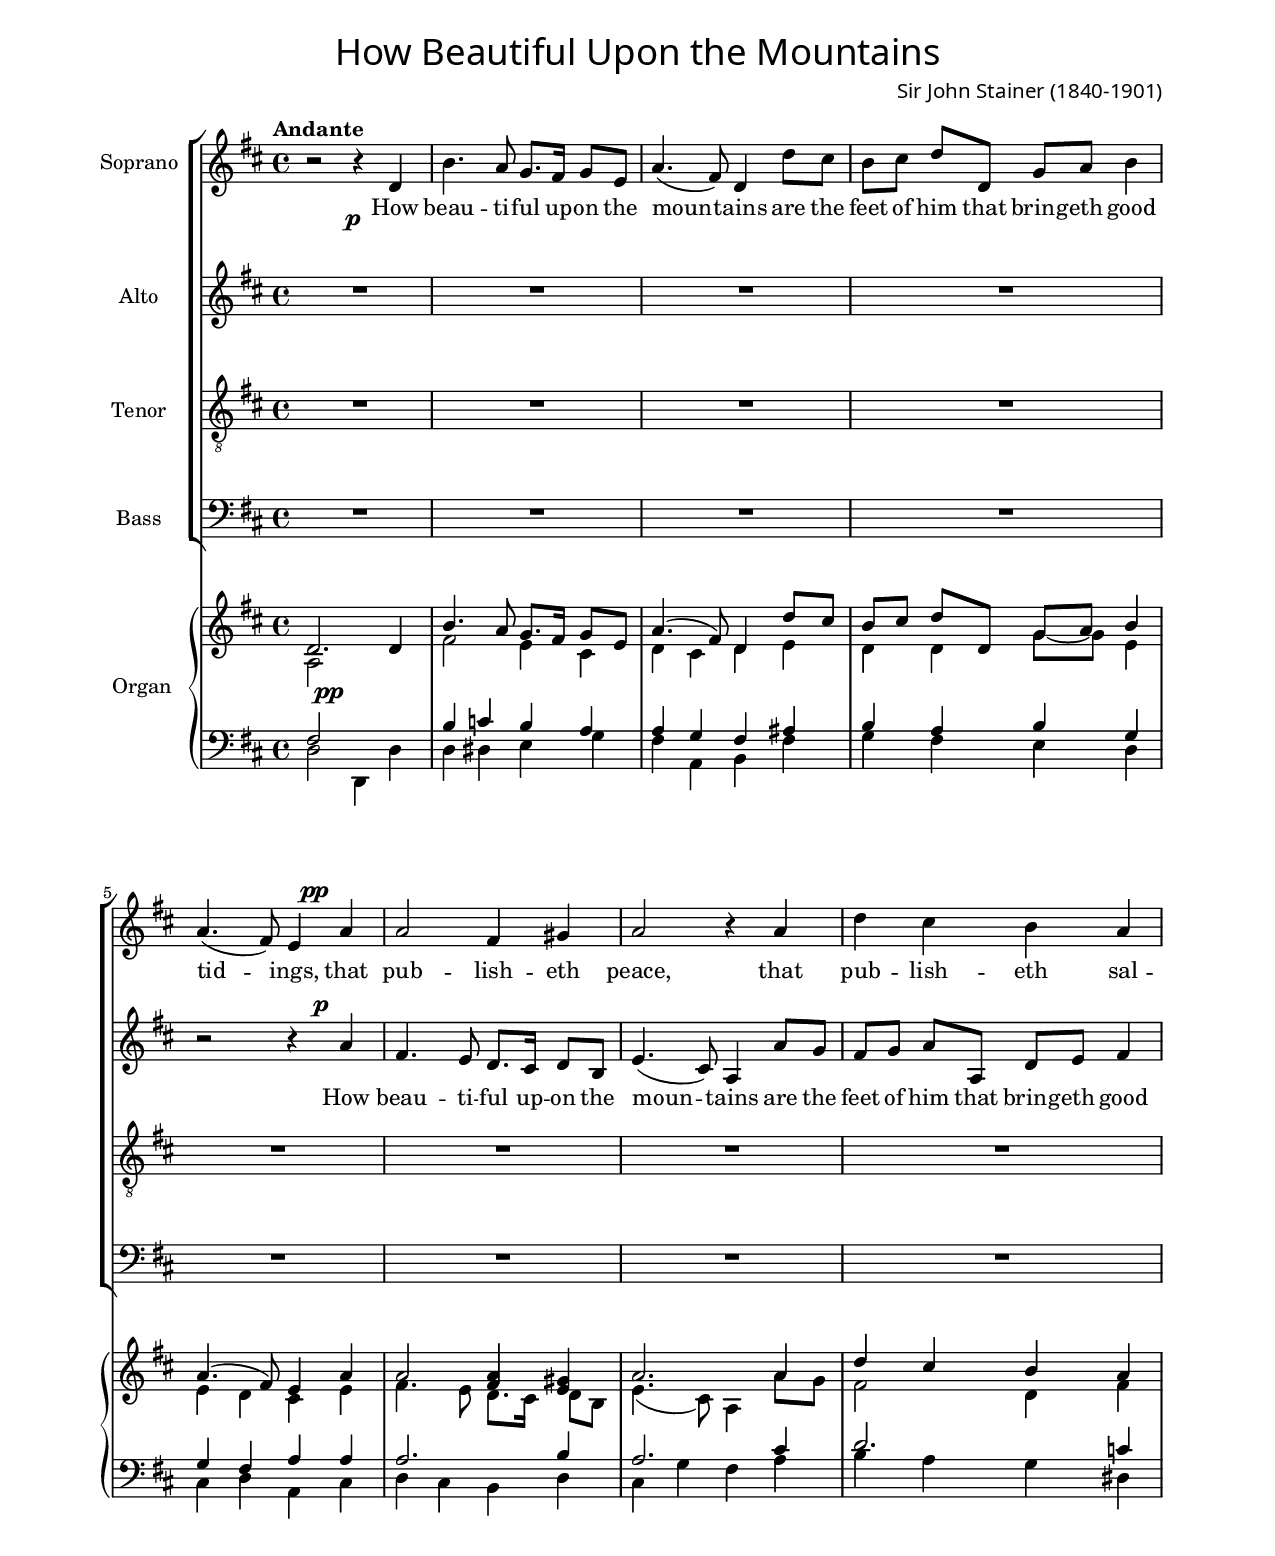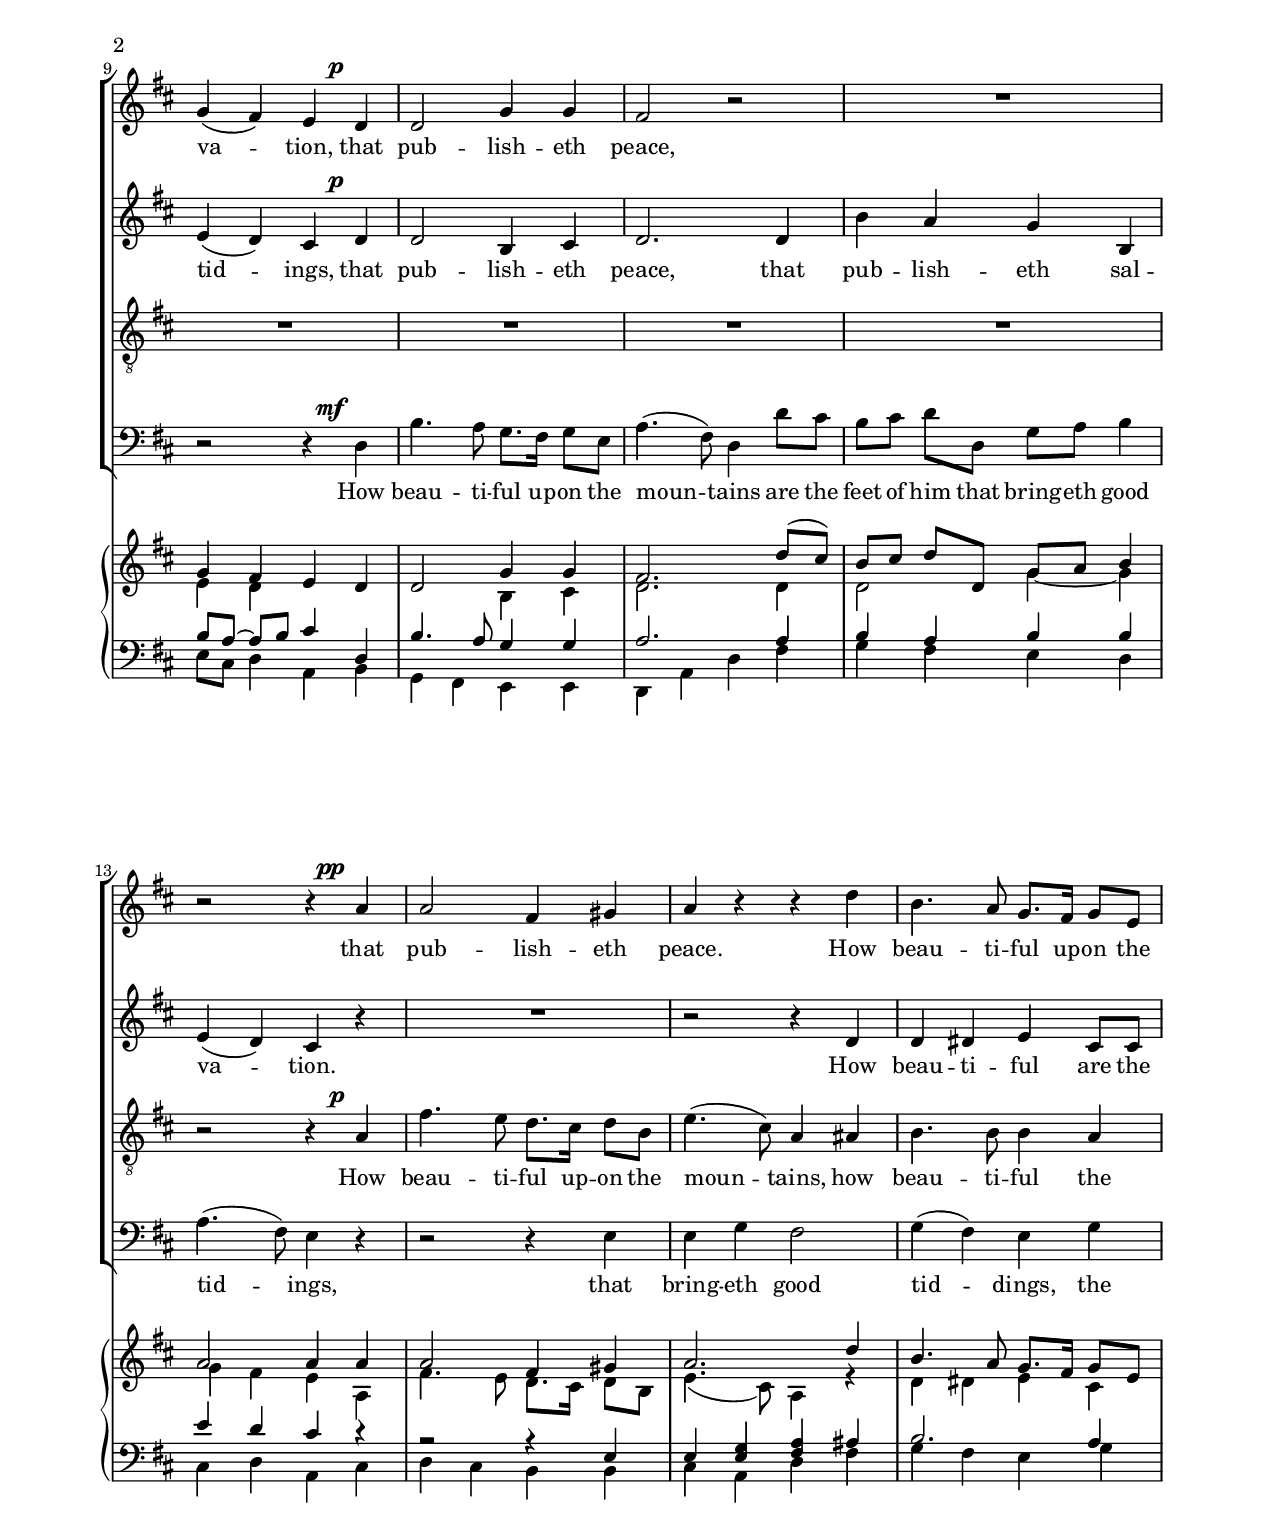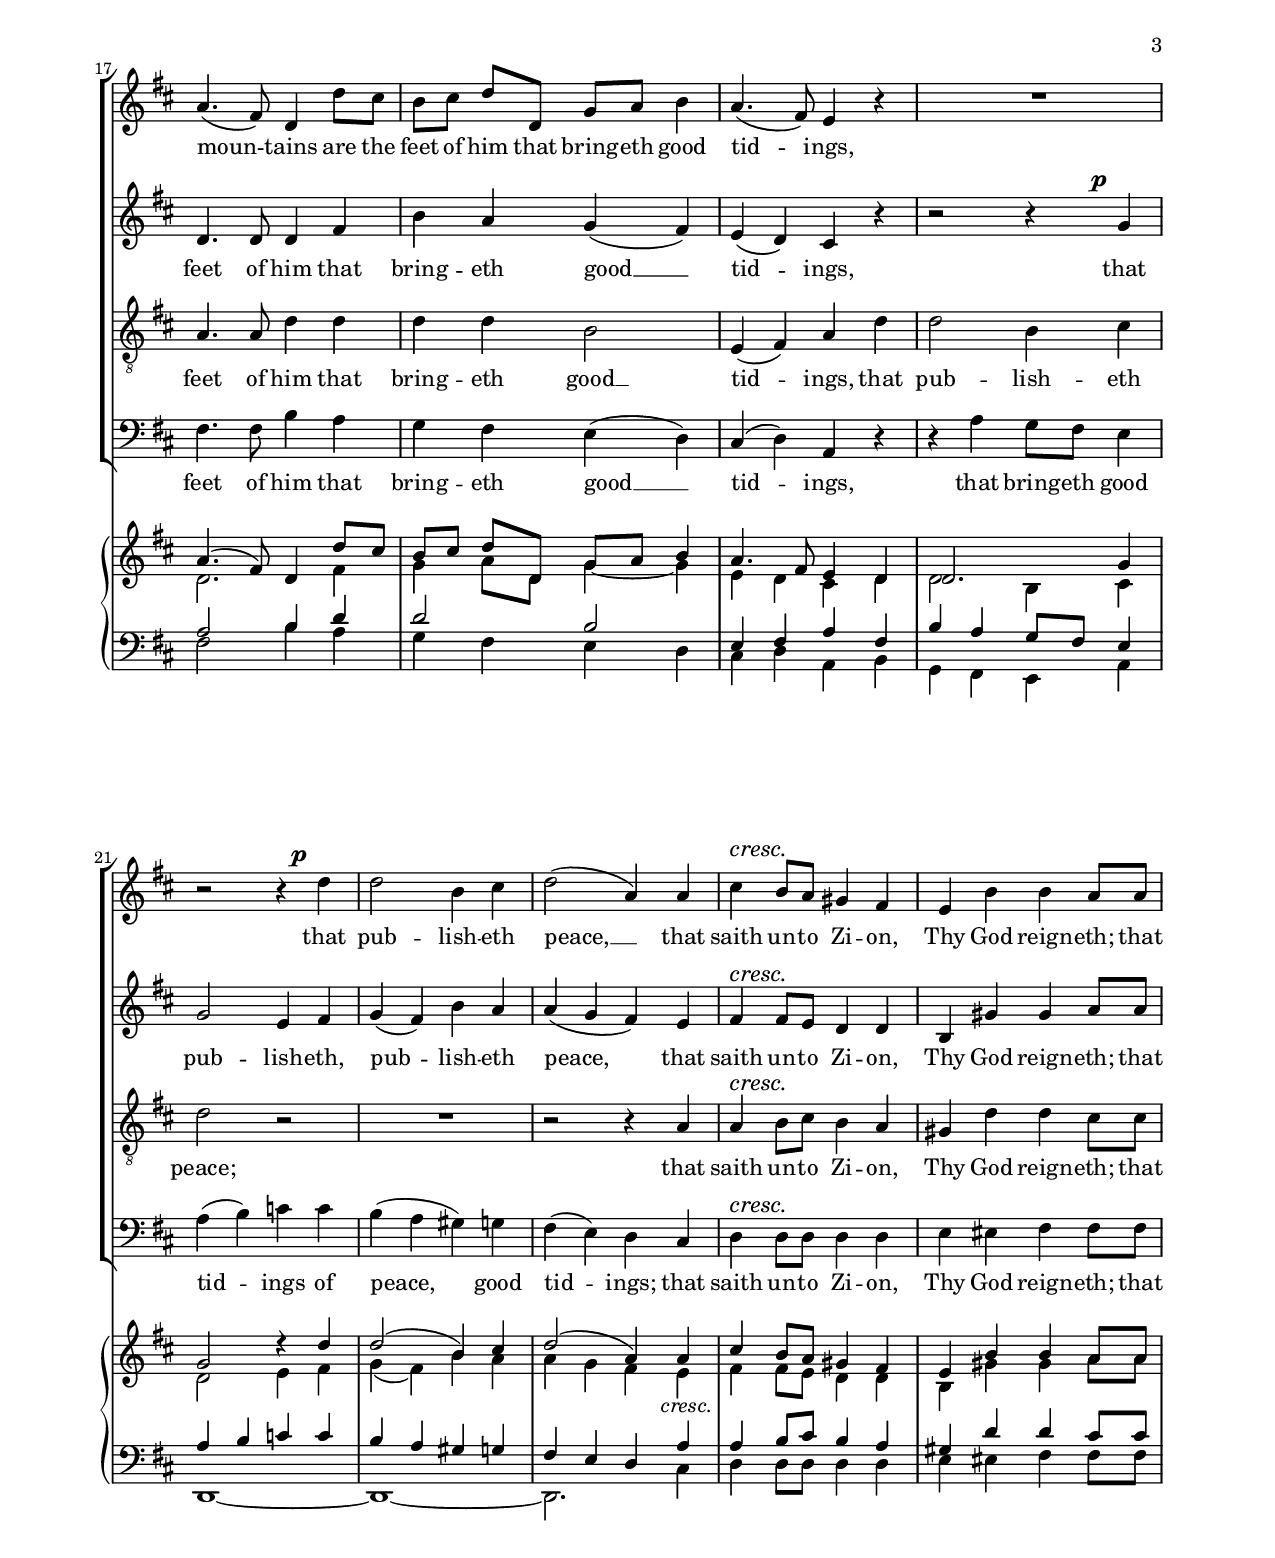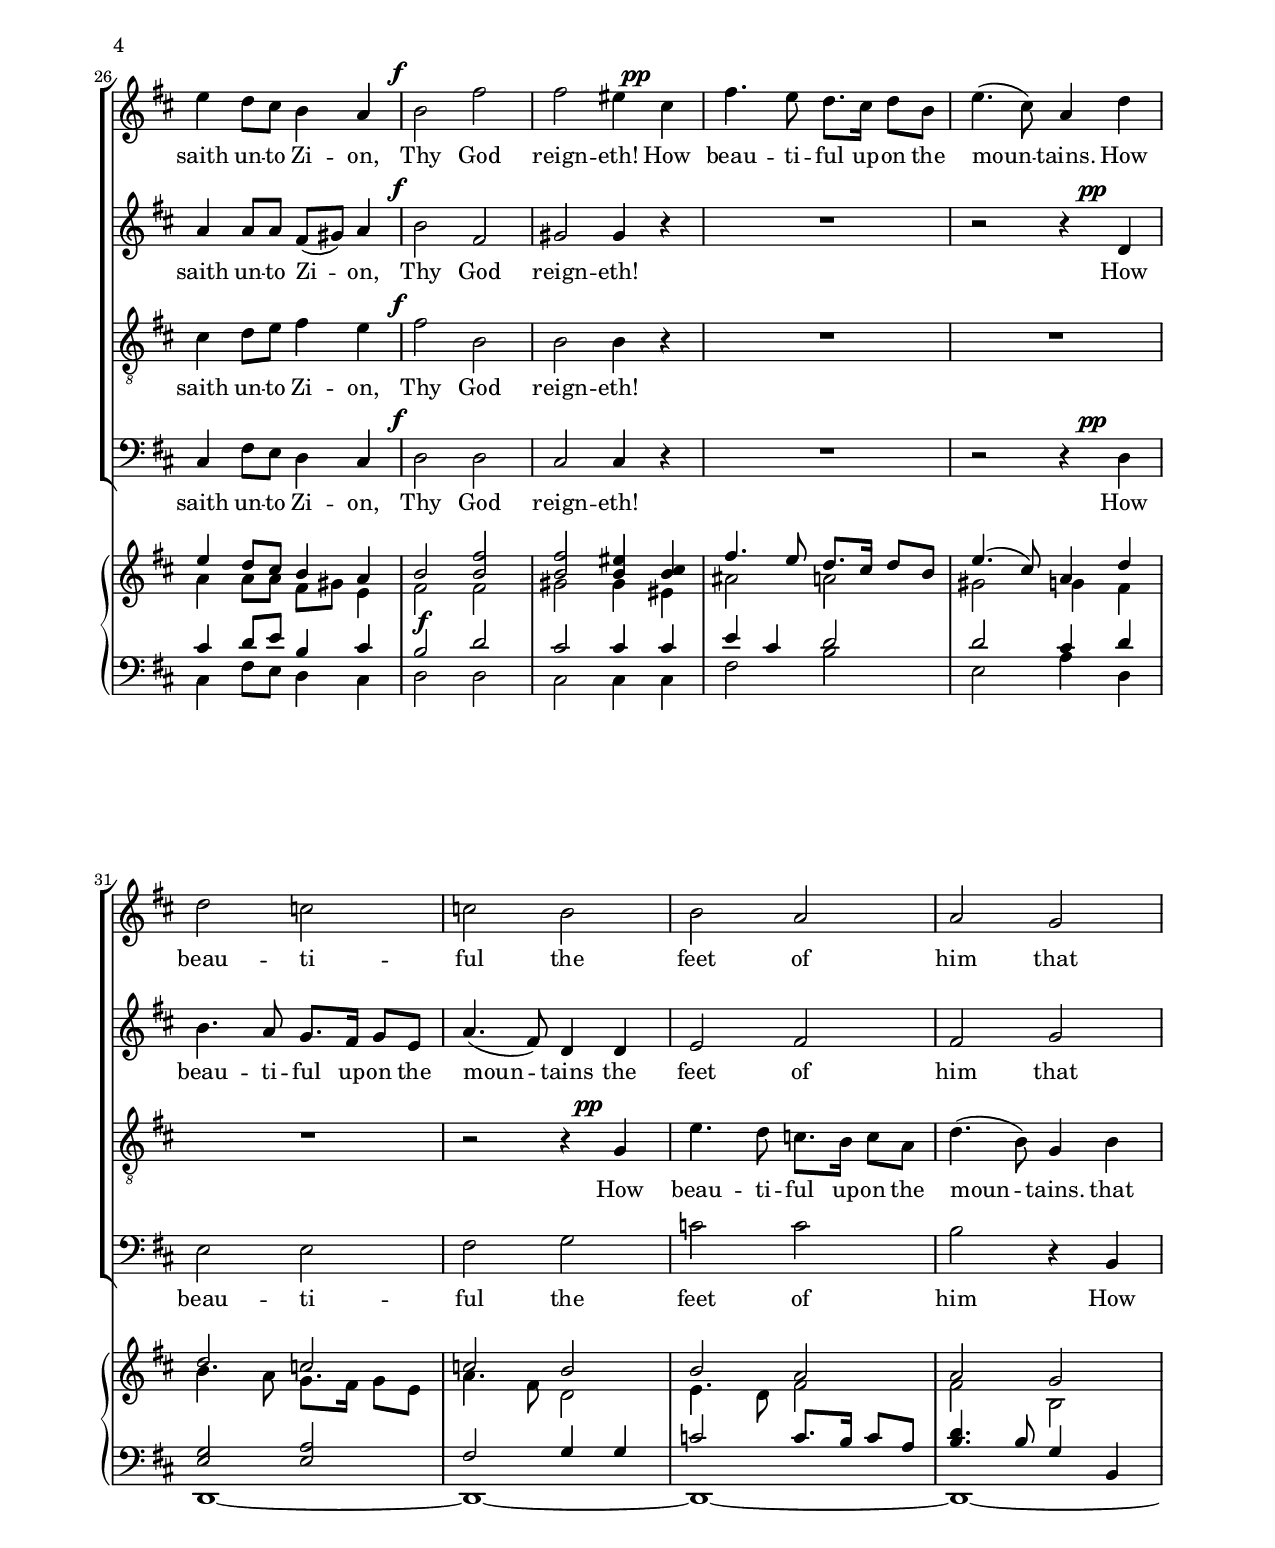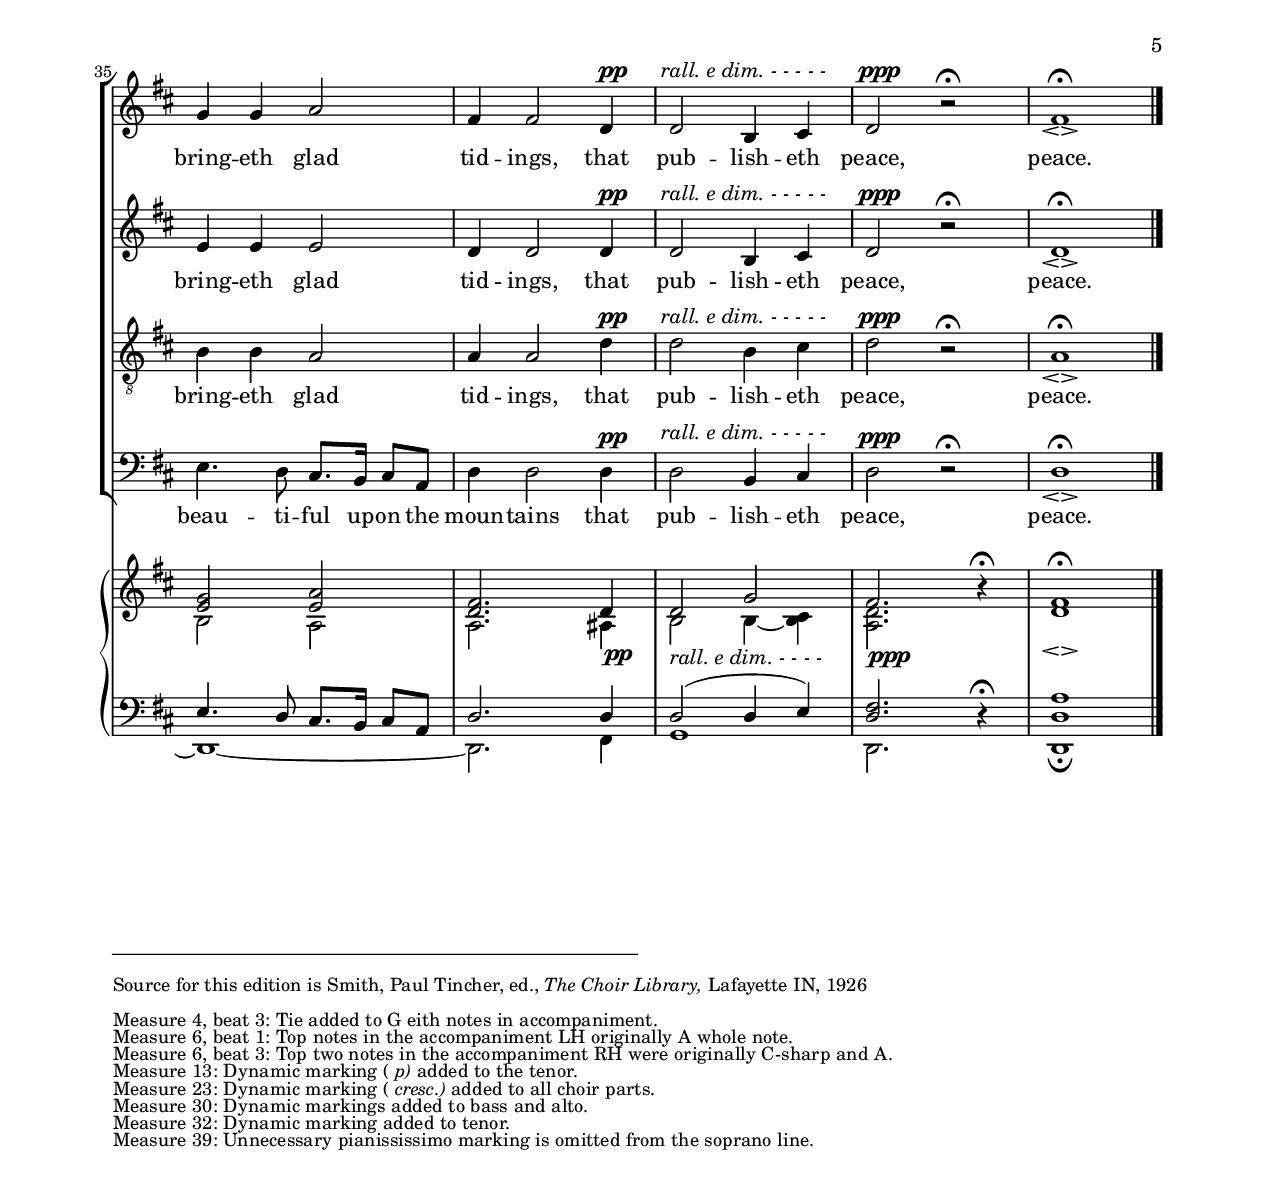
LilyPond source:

% NOTES:
%   SATB on four staves. 
%   Invisible slurs.
%   No auto beaming in vocal parts. Use manual beams per syllables. Add manually by using [ and ] where there are slurs.
%   Dynamics above notes.
%   For optional or rehearsal-only notes in organ, use \new CueVoice { d d d }
\version "2.12.3"


\header {
    title = \markup { \override #'(font-name . "Linux Libertine Capitals") \larger \bold "How Beautiful Upon the Mountains" }
    composer = \markup { \override #'(font-name . "Linux Libertine G") "Sir John Stainer (1840-1901)" }
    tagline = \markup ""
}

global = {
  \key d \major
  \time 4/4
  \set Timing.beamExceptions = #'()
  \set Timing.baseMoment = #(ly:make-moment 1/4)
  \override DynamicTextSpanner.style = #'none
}
sopranoNotes = \relative d' {   
  \tempo "Andante"
  r2 r4_\markup { \halign #0 \lower #4.0 \dynamic p } d4 b'4. a8 g8. fis16 g8 e a4.( fis8) d4 d'8 cis
  b cis d d, g a b4 a4.( fis8) e4 a\pp a2 fis4 gis 
  a2 r4 a4 d cis b a g( fis) e d\p % end page 10
% begin measure 10
  d2 g4 g fis2 r2 R1
  r2 r4 a4\pp a2 fis4 gis a4 r r d
  b4. a8 g8. fis16 g8 e a4.( fis8) d4 d'8 cis b8 cis d8 d, g a b4 % end page 11
% begin measure 19  
  a4.( fis8) e4 r R1 r2 r4 d'4\p
  d2 b4 cis d2( a4) a\cresc cis b8 a gis4 fis
  e b' b a8 a e'4 d8 cis b4 a b2\f fis' fis eis4 cis\pp % end page 12
% begin measure 29  
  fis4. e8 d8. cis16 d8 b e4.( cis8) a4 d d2 c
  c2 b b a a g
  g4 g a2 fis4 fis2 d4^\markup { \dynamic \raise #0.5 \halign #-1.0 "pp" } d2^\markup { \italic \raise #0.5 \halign #-0.9 "rall. e dim. - - - - -" }  b4 cis d2^\markup { \dynamic \raise #0.5 \halign #-0.7 "ppp" } r2\fermata fis1\fermata\espressivo \bar "|."
}



altoNotes = \relative a' { 
  R1 R1 R1
  R1 r2 r4 a4\p fis4. e8 d8. cis16 d8 b
  e4.( cis8) a4 a'8 g fis g a a, d e fis4 e( d) cis d\p % end page 10
% begin measure 10
  d2 b4 cis d2. d4 b' a g b,
  e( d) cis r R1 r2 r4 d4
  d dis e4 cis8 cis d4. d8 d4 fis b a g( fis) % end page 11
% begin measure 19  
  e4( d) cis r4 r2 r4 g'4\p g2 e4 fis
  g4( fis) b a a( g fis) e\cresc fis fis8 e d4 d
  b4 gis' gis a8 a a4 a8 a fis( gis) a4 b2\f fis gis gis4 r4 % end page 12
% begin measure 29    
  R1 r2 r4 d4\pp b'4. a8 g8. fis16 g8 e
  a4.( fis8) d4 d e2 fis fis g
  e4 e e2 d4 d2 d4^\markup { \dynamic \raise #0.5 \halign #-1.0 "pp" } d2^\markup { \italic \raise #0.5 \halign #-0.9 "rall. e dim. - - - - -" } b4 cis d2^\markup { \dynamic \raise #0.5 \halign #-0.7 "ppp" } r2\fermata d1\fermata\espressivo \bar "|."
}


tenorNotes = \relative a {
  R1 R1 R1
  R1 R1 R1 
  R1 R1  R1 % end page 10
% begin measure 10
  R1 R1 R1
  r2 r4 a4\p fis'4. e8 d8. cis16 d8 b e4.( cis8) a4 ais
  b4. b8 b4 a a4. a8 d4 d d d b2 % end page 11
% begin measure 19  
  e,4( fis) a d d2 b4 cis d2 r2
  R1 r2 r4 a4\cresc a b8 cis b4 a
  gis4 d' d cis8 cis cis4 d8 e fis4 e fis2\f b, b b4 r4 % end page 12
% begin measure 29    
  R1 R1 R1 
  r2 r4 g4\pp e'4. d8 c8. b16 c8 a d4.( b8) g4 b
  b4 b a2 a4 a2 d4^\markup { \dynamic \raise #0.5 \halign #-1.0 "pp" } d2^\markup { \italic \raise #0.5 \halign #-0.9 "rall. e dim. - - - - -" }  b4 cis d2^\markup { \dynamic \raise #0.5 \halign #-0.7 "ppp" } r2\fermata a1\fermata\espressivo \bar "|."
}



bassNotes = \relative d { 
  R1 R1 R1
  R1 R1 R1 
  R1 R1  r2 r4 d4\mf % end page 10
% begin measure 10
  b'4. a8 g8. fis16 g8 e a4.( fis8) d4 d'8 cis b cis d d, g a b4
  a4.( fis8) e4 r r2 r4 e4 e g fis2
  g4( fis) e g fis4. fis8 b4 a g fis e( d) % end page 11
% begin measure 19  
  cis4( d) a r4 r a'4 g8 fis e4 a( b) c c
  b4( a gis) g4 fis( e) d cis\cresc d d8 d d4 d
  e4 eis fis fis8 fis cis4 fis8 e d4 cis d2\f d cis cis4 r4 % end page 12
% begin measure 29    
  R1 r2 r4 d4\pp e2 e
  fis2 g c c b r4 b,4
  e4. d8 cis8. b16 cis8 a d4 d2 d4^\markup { \dynamic \raise #0.5 \halign #-1.0 "pp" } d2^\markup { \italic \raise #0.5 \halign #-0.9 "rall. e dim. - - - - -" }  b4 cis d2^\markup { \dynamic \raise #0.5 \halign #-0.7 "ppp" } r2\fermata d1\fermata_\espressivo \bar "|."
}




rightHandUpper = \relative d' {
  \stemUp
  \slurUp
  \tieUp
  \set Staff.midiInstrument = #"recorder"
      \set Staff.midiMinimumVolume = #0.2
      \set Staff.midiMaximumVolume = #0.5
  d2. d4 b'4. a8 g8. fis16 g8 e a4.( fis8) d4 d'8 cis
  b cis d d, g a b4 a4.( fis8) e4 a4
  a2 <a fis>4 <gis e>
  a2. a4 d cis b a g fis e d % end page 10
% begin measure 10  
  d2 g4 g fis2. d'8( cis) b cis d d, g a b4
  a2 a4 a a2 fis4 gis a2. d4
  b4. a8 g8. fis16 g8 e a4.( fis8) d4 d'8 cis b cis d d, g a b4 % end page 11
% begin measure 19  
  a4. fis8 e4 d d2. g4 g2 r4 d'4
  d2( b4) cis d2( a4) a cis b8 a gis4 fis
  e4 b' b a8 a e'4 d8 cis b4 a b2 <fis' b,> <fis b,> <eis b>4 <cis b> % end page 12
% begin measure 29  
  fis4. e8 d8. cis16 d8 b e4.( cis8) a4  d d2 c
  c b b a a g
  <g e>2 <a e> <fis d>2. d4 d2 g fis2. r4\fermata fis1\fermata \bar "|."
}

rightHandLower = \relative a {
  % Organ Dynamics could go here
  \stemDown
  \slurDown
  \tieDown
  \dynamicDown
  \set Staff.midiInstrument = #"recorder"
      \set Staff.midiMinimumVolume = #0.2
      \set Staff.midiMaximumVolume = #0.5
  \override DynamicLineSpanner.staff-padding = #5
  a2 s2\pp fis'2 e4 cis d cis d e
  d d g8~ g e4 e d cis e fis4. e8 d8. cis16 d8 b
  e4.( cis8) a4 a'8 g fis2 d4 fis e d s2 % end page 10
% begin measure 10  
  s2 b4 cis d2. d4 d2 g4~ g
  g fis e a, fis'4.e8 d8. cis16 d8 b e4.( cis8) a4 r4
  d4 dis e cis d2. fis4 g a8 d, g4~ g % end page 11
% begin measure 19  
  e4 d cis d d2 b4 cis d2 e4 fis
  \override DynamicTextSpanner.style = #'none
  g4( fis) b a a g fis e_\markup { \halign #-0.4 \italic cresc. } fis fis8 e d4 d
  b4 gis' gis a8 a a4 a8 a fis gis e4 fis2_\markup { \halign #-1.4 \dynamic f } fis gis gis4 eis % end page 12
% begin measuer 29  
  ais2 a gis g4 fis b4. a8 g8. fis16 g8 e
  a4. fis8 d2 e4. d8 fis2 fis b,
  b2 a a2. ais4_\markup { \halign #-1.4 \dynamic "pp" } b2_\markup { \italic \lower #0.1 "rall. e dim. - - - - " } b4~ <b cis> <d a>2._\markup { \halign #-1.2 \dynamic "ppp" } s4 d1
} 


leftHandUpper = \relative fis {
% Or organ dynamics could go here
  \stemUp
  \tieUp
  \slurUp
  \set Staff.midiInstrument = #"recorder"
      \set Staff.midiMinimumVolume = #0.2
      \set Staff.midiMaximumVolume = #0.5
  \override DynamicLineSpanner.staff-padding = #3
  fis2 s2 b4 c b a a g fis ais
  b a b g g fis a a a2. b4
  a2. cis4 d2. c4 b8 a~ a b cis4 d,4 % end page 10
% begin measure 10  
  b'4. a8 g4 g a2. a4 b a b b
  e d cis r4 r2 r4 e,4 e <g e> <a fis> ais
  b2. a4 a2 b4 d d2 b % end page 11
% begin measure 19  
  e,4 fis a fis b a g8 fis e4 a b c c
  b4 a gis g fis e d a' a b8 cis b4 a
  gis4 d' d cis8 cis cis4 d8 e b4 cis b2 d cis cis4 cis % end page 12
% begin measure 29  
  e4 cis d2 d cis4 d <g, e>2 <a e>
  fis2 g4 g c2 c8. b16 c8 a <d b>4. b8 g4 b,
  e4. d8 cis8. b16 cis8 a d2. d4 d2( d4 e) <fis d>2. r4\fermata \once \override Script.padding = #4 <a d,>1^\espressivo \bar "|."
}


pedalNotes = \relative d {
  \stemDown
  \tieDown
  \slurDown
  \set Staff.midiInstrument = #"recorder"
      \set Staff.midiMinimumVolume = #0.2
      \set Staff.midiMaximumVolume = #0.5
  d2 d,4 d' d dis e g fis a, b fis'
  g fis e d cis d a cis d cis b d
  cis g' fis a b a g dis e8 cis d4 a b % end page 10
% begin measure 10  
  g4 fis e e d a' d fis g fis e d
  cis d a cis d cis b b cis a d fis
  g fis e g fis2 b4 a g fis e d % end page 11
  cis4 d a b g fis e a d,1~
% begin measure 19  
  d1~ d2. cis'4 d d8 d d4 d
  e4 eis fis fis8 fis cis4 fis8 e d4 cis d2 d cis cis4 cis % end page 12
% begin measure 29
  fis2 b e, a4 d, d,1~
  d1~ d~ d~
  d1~ d2. fis4 g1 d2. s4 d1_\fermata \bar "|."
}

sWords = \lyricmode {
  How beau -- ti -- ful up -- on the moun -- tains
  are the feet of him that bring -- eth good tid -- ings, 
  that pub -- lish -- eth peace,
  that pub -- lish -- eth sal -- va -- tion,
  that pub -- lish -- eth peace,
  that pub -- lish -- eth peace.
  How beau -- ti -- ful up -- on the moun -- tains
  are the feet of him that bring -- eth good tid -- ings,
  that pub -- lish -- eth peace, __ 
  that saith un -- to Zi -- on,
  Thy God reign -- eth;
  that saith un -- to Zi -- on,
  Thy God reign -- eth!
  How beau -- ti -- ful up -- on the moun -- tains.
  How beau -- ti -- ful the feet of him that bring -- eth glad tid -- ings,
  that pub -- lish -- eth peace, peace.
}

aWords = \lyricmode {
  How beau -- ti -- ful up -- on the moun -- tains
  are the feet of him that bring -- eth good tid -- ings, 
  that pub -- lish -- eth peace,
  that pub -- lish -- eth sal -- va -- tion.
  How beau -- ti -- ful are the feet of him that bring -- eth good __ tid -- ings,
  that pub -- lish -- eth, pub -- lish -- eth peace, 
  that saith un -- to Zi -- on,
  Thy God reign -- eth;
  that saith un -- to Zi -- on,
  Thy God reign -- eth!
  How beau -- ti -- ful up -- on the moun -- tains
  the feet of him that bring -- eth glad tid -- ings,
  that pub -- lish -- eth peace, peace.
}

tWords = \lyricmode {
  How beau -- ti -- ful up -- on the moun -- tains,
  how beau -- ti -- ful the feet of him that bring -- eth good __ tid -- ings,
  that pub -- lish -- eth peace;  
  that saith un -- to Zi -- on,
  Thy God reign -- eth;
  that saith un -- to Zi -- on,
  Thy God reign -- eth!
  How beau -- ti -- ful up -- on the moun -- tains.
  that bring -- eth glad tid -- ings,
  that pub -- lish -- eth peace, peace.
}

bWords = \lyricmode {
  How beau -- ti -- ful up -- on the moun -- tains
  are the feet of him that bring -- eth good tid -- ings, 
  that bring -- eth good tid -- dings, 
  the feet of him that bring -- eth good __ tid -- ings,
  that bring -- eth good tid -- ings of peace,
  good tid -- ings;
  that saith un -- to Zi -- on,
  Thy God reign -- eth;
  that saith un -- to Zi -- on,
  Thy God reign -- eth!
  How beau -- ti -- ful the feet of him
  How beau -- ti -- ful up -- on the moun -- tains
  that pub -- lish -- eth peace, peace.
}



\score {
 << 
  \context ChoirStaff  \with {
    \override StaffGrouper.staff-staff-spacing = #'(
                            (basic-distance . 5)
                            (padding . 5))
      }
  <<
    \context Staff = soprano  \with { instrumentName = #"Soprano " }
  <<
      \context Voice = sop  { << \clef treble \global 
                                 \set Staff.midiInstrument = #"choir aahs"
                                 \sopranoNotes >> }
      \lyricsto "sop" \new Lyrics \sWords
    >>
    \context Staff = alto \with { instrumentName = #"Alto " } <<
      \context Voice = alt { << \clef treble \global 
                                \set Staff.midiInstrument = #"choir aahs"
                                \altoNotes >> }
      \lyricsto "alt" \new Lyrics \aWords
    >>
    \context Staff = tenor \with { instrumentName = #"Tenor " } <<
      \context Voice = ten { << \clef "treble_8" \global 
                                \set Staff.midiInstrument = #"choir aahs"
                                \tenorNotes >> }
      \lyricsto "ten" \new Lyrics \tWords
    >>
    \context Staff = bass \with { instrumentName = #"Bass " } <<
      \context Voice = bas { << \clef bass \global 
                                \set Staff.midiInstrument = #"choir aahs"
                                \bassNotes >> }
      \lyricsto "bas" \new Lyrics \bWords
    >>
  >>
  
  \context PianoStaff  \with { instrumentName = #"Organ" } <<
      \new Staff << \clef treble \global 
        \context Voice = "One" \rightHandUpper
        \context Voice = "Two" \rightHandLower >>
      \new Staff << \clef bass \global 
        \context Voice = "One" \leftHandUpper
        \context Voice = "Three" \pedalNotes >>
    >>
  >>
  
    
 \layout {
   \context {
      \Voice
% The self-alignment-X property tells LilyPond to position the marks on
% their right edges.
      \override DynamicText.self-alignment-X = #1
% The X-offset property normally is set to ly:self-alignment-interface::x-aligned-on-self,
% which is a function that says what the X-offset needs to be in order to align the mark
% on its right edge. Here we tell it instead to use a function that indicates an offset 1.2
% staff spaces to the left of right-alignment.  The 1.2 can be adjusted as needed to give
% different offsets.
      \override DynamicText.X-offset =
        #(lambda (grob)
           (- (ly:self-alignment-interface::x-aligned-on-self grob)
           1.2))
      \override DynamicLineSpanner.direction = #UP
   }
 }

 \midi {
     \tempo 4 = 72
     \context {
       \Score
       midiMinimumVolume = #0.2
       midiMaximumVolume = #0.85
     }
 }

}


% This controls vertical spacing between staves
#(set-global-staff-size 18)

\paper {
  % This controls font sizes
%  myStaffSize = #18
  %{
     run
         lilypond -dshow-available-fonts blabla
     to show all fonts available in the process log.
 

  #(define fonts
    (make-pango-font-tree "Linux Libertine"
                           "Linux Biolinum"
                          "Consolas"
     (/ myStaffSize 20)
     ))
  %}

  markup-system-spacing #'basic-distance = #10
  #(set-paper-size "letter")
  line-width = 7.0\in
  top-margin = 0.5\in
  bottom-margin = 0.5\in
  %system-separator-markup = \slashSeparator
}

%\pageBreak
\markup { 
  \column {
    \override #'(span-factor . 1/2)
    \draw-hline
  }
}

\markuplist \small { 
%  \line \large { Editor’s Notes }
%  \line \with-color #(x11-color 'white) { | }
  \line \with-color #(x11-color 'white) { | }
  \line { Source for this edition is Smith, Paul Tincher, ed.,  \italic "The Choir Library,"   Lafayette IN, 1926 }
  \line \with-color #(x11-color 'white) { | }
  \line { Measure 4, beat 3: Tie added to G eith notes in accompaniment. }
  \line { Measure 6, beat 1: Top notes in the accompaniment LH originally A whole note. }
  \line { Measure 6, beat 3: Top two notes in the accompaniment RH were originally C-sharp and A. }
  \line { Measure 13: Dynamic marking (\italic p) added to the tenor. }
  \line { Measure 23: Dynamic marking (\italic cresc.) added to all choir parts. }
  \line { Measure 30: Dynamic markings added to bass and alto. }
  \line { Measure 32: Dynamic marking added to tenor. }
  \line { Measure 39: Unnecessary pianississimo marking is omitted from the soprano line. }
}

